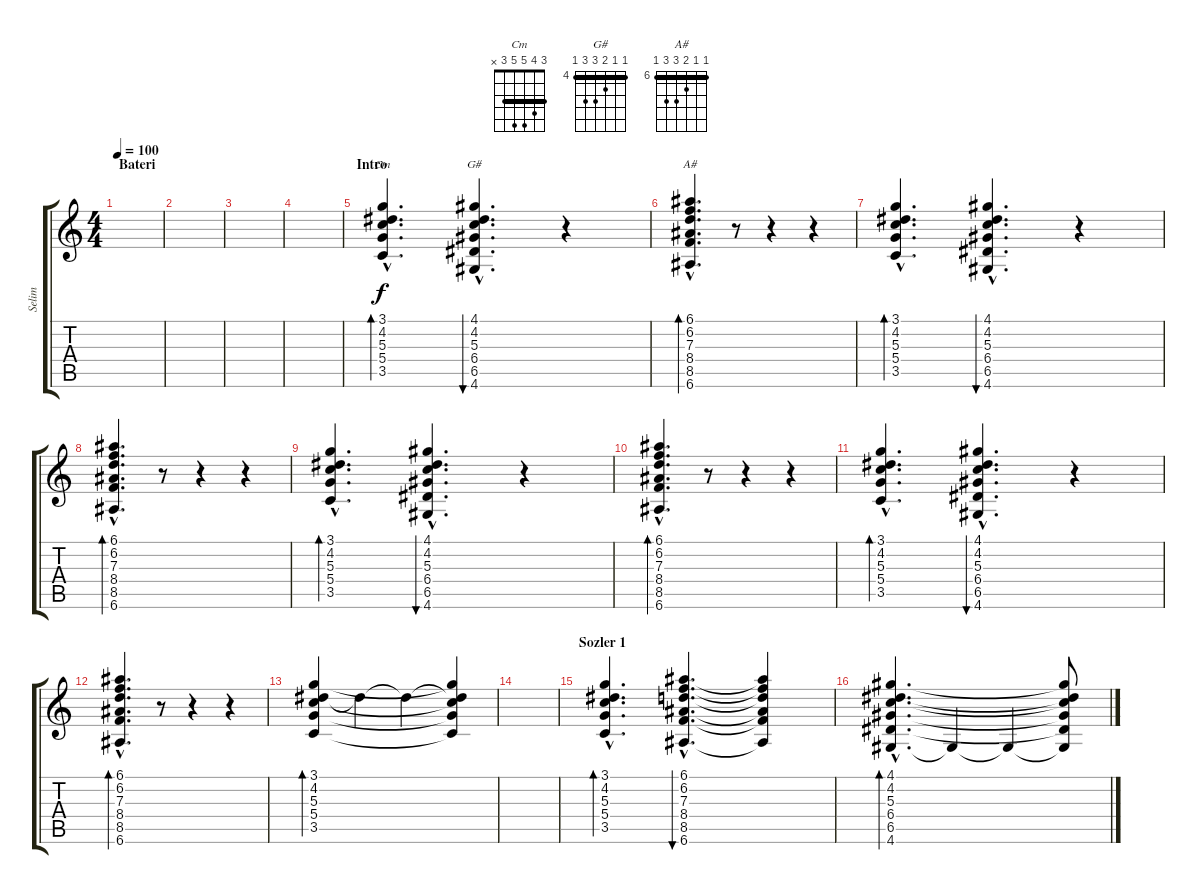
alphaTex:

\track ("Selim" "Selim") {instrument electricguitarclean}
\staff {score tabs}
\tuning (E4 B3 G3 D3 A2 E2) {hide}
\chord ("Cm" 3 4 5 5 3 x) {barre 3}
\chord ("G#" 4 4 5 6 6 4) {firstfret 4 barre 4}
\chord ("A#" 6 6 7 8 8 6) {firstfret 6 barre 6}
\ts (4 4)
\section ("" "Bateri")
\tempo 100
\clef g2
\ks c
|
|
|
|
\section ("" "Intro")
(3.1{hac} 4.2{hac} 5.3{hac} 5.4{hac} 3.5{hac}).4{d bd 30 ch "Cm"} (4.1{hac} 4.2{hac} 5.3{hac} 6.4{hac} 6.5{hac} 4.6{hac}).4{d bu 30 ch "G#"} r.4 |
(6.1{hac} 6.2{hac} 7.3{hac} 8.4{hac} 8.5{hac} 6.6{hac}).4{d bd 30 ch "A#"} r.8 r.4 r.4 |
(3.1{hac} 4.2{hac} 5.3{hac} 5.4{hac} 3.5{hac}).4{d bd 30} (4.1{hac} 4.2{hac} 5.3{hac} 6.4{hac} 6.5{hac} 4.6{hac}).4{d bu 30} r.4 |
(6.1{hac} 6.2{hac} 7.3{hac} 8.4{hac} 8.5{hac} 6.6{hac}).4{d bd 30} r.8 r.4 r.4 |
(3.1{hac} 4.2{hac} 5.3{hac} 5.4{hac} 3.5{hac}).4{d bd 30} (4.1{hac} 4.2{hac} 5.3{hac} 6.4{hac} 6.5{hac} 4.6{hac}).4{d bu 30} r.4 |
(6.1{hac} 6.2{hac} 7.3{hac} 8.4{hac} 8.5{hac} 6.6{hac}).4{d bd 30} r.8 r.4 r.4 |
(3.1{hac} 4.2{hac} 5.3{hac} 5.4{hac} 3.5{hac}).4{d bd 30} (4.1{hac} 4.2{hac} 5.3{hac} 6.4{hac} 6.5{hac} 4.6{hac}).4{d bu 30} r.4 |
(6.1{hac} 6.2{hac} 7.3{hac} 8.4{hac} 8.5{hac} 6.6{hac}).4{d bd 30} r.8 r.4 r.4 |
(3.1 4.2 5.3 5.4 3.5).4{bd 30} 4.2{t}.4 4.2{t}.4 (3.1{t} 4.2{t} 5.3{t} 5.4{t} 3.5{t}).4 |
|
\section ("" "Sozler 1")
(3.1{hac} 4.2{hac} 5.3{hac} 5.4{hac} 3.5{hac}).4{d bd 30} (6.1{hac} 6.2{hac} 7.3{hac} 8.4{hac} 8.5{hac} 6.6{hac}).4{d bu 30} (6.1{t} 6.2{t} 7.3{t} 8.4{t} 8.5{t} 6.6{t}).4 |
(4.1{hac} 4.2{hac} 5.3{hac} 6.4{hac} 6.5{hac} 4.6{hac}).4{d bd 30} 4.6{t}.4 4.6{t}.4 (4.1{t} 4.2{t} 5.3{t} 6.4{t} 6.5{t} 4.6{t}).8
